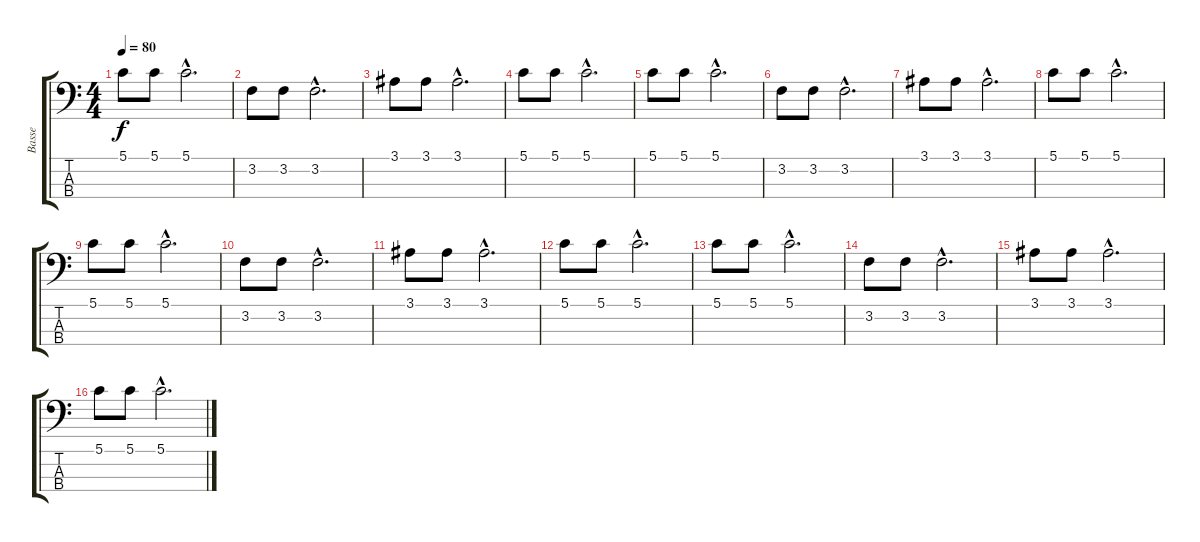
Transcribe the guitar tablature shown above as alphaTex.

\track ("Basse" "Basse") {instrument electricbassfinger}
\staff {score tabs}
\tuning (G2 D2 A1 E1) {hide}
\ts (4 4)
\tempo 80
\clef f4
\ks c
5.1.8{dy f} 5.1.8 5.1{hac}.2{d} |
3.2.8 3.2.8 3.2{hac}.2{d} |
3.1.8 3.1.8 3.1{hac}.2{d} |
5.1.8 5.1.8 5.1{hac}.2{d} |
5.1.8 5.1.8 5.1{hac}.2{d} |
3.2.8 3.2.8 3.2{hac}.2{d} |
3.1.8 3.1.8 3.1{hac}.2{d} |
5.1.8 5.1.8 5.1{hac}.2{d} |
5.1.8 5.1.8 5.1{hac}.2{d} |
3.2.8 3.2.8 3.2{hac}.2{d} |
3.1.8 3.1.8 3.1{hac}.2{d} |
5.1.8 5.1.8 5.1{hac}.2{d} |
5.1.8 5.1.8 5.1{hac}.2{d} |
3.2.8 3.2.8 3.2{hac}.2{d} |
3.1.8 3.1.8 3.1{hac}.2{d} |
5.1.8 5.1.8 5.1{hac}.2{d}
